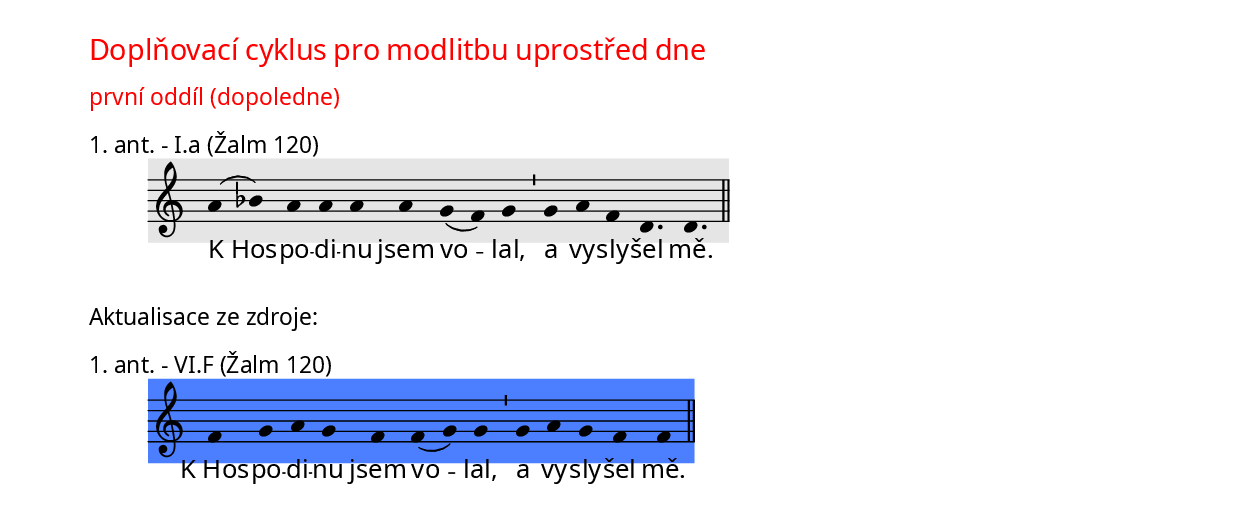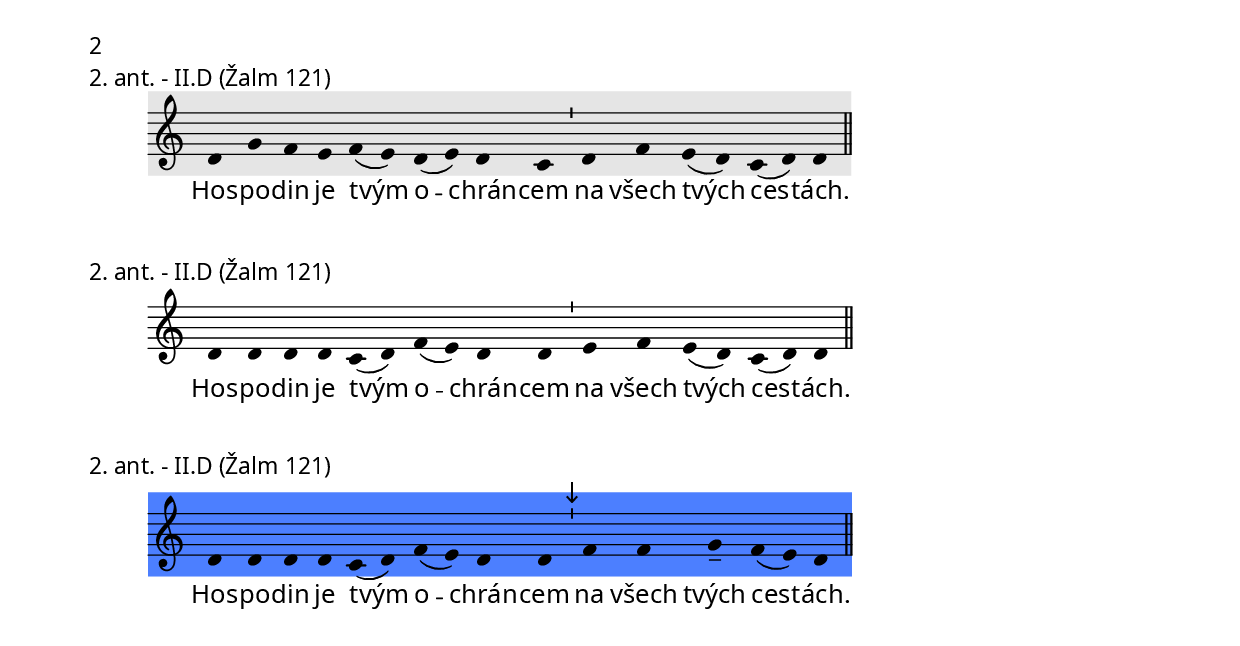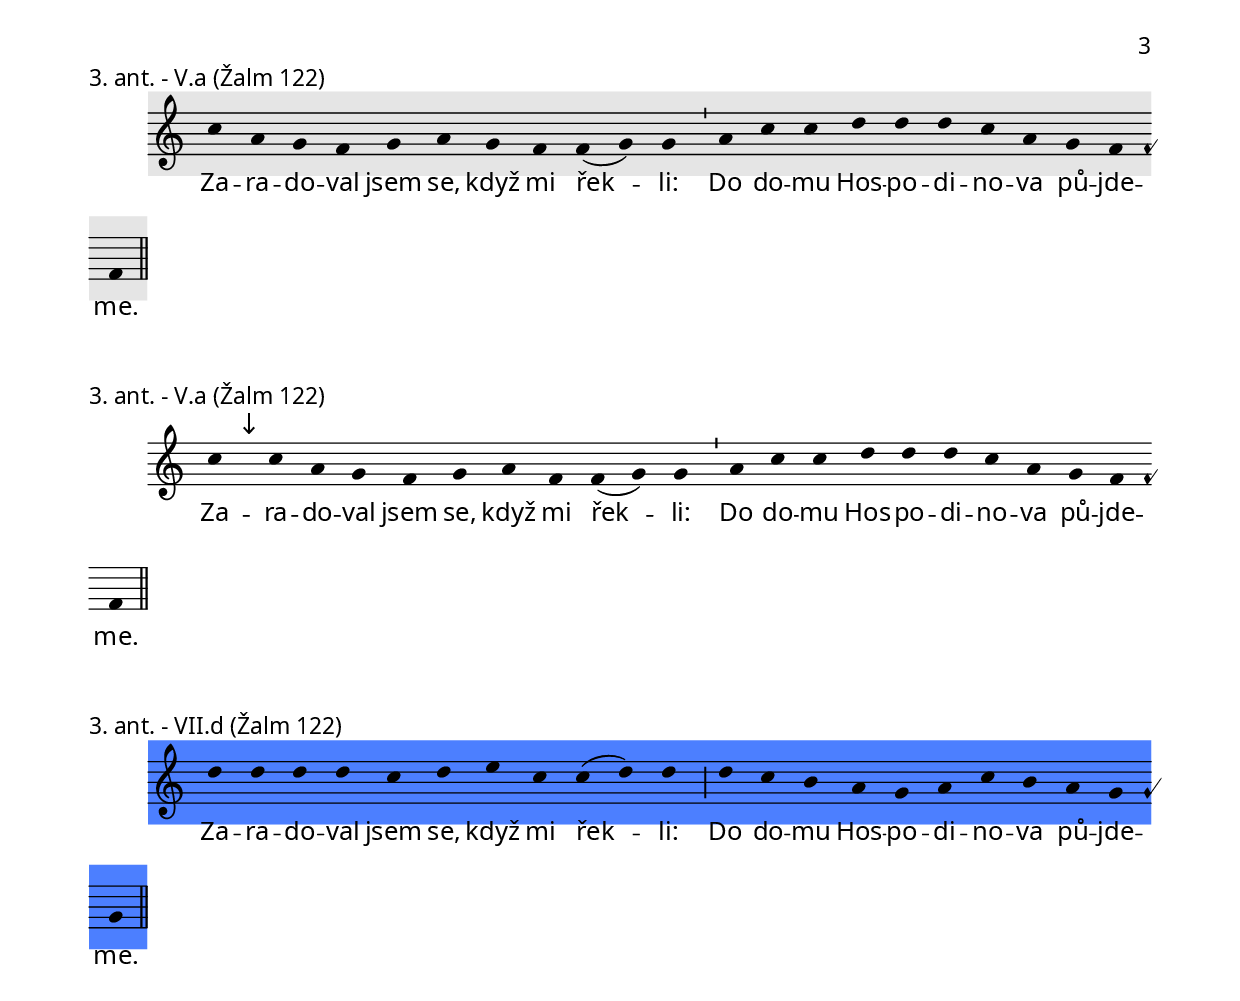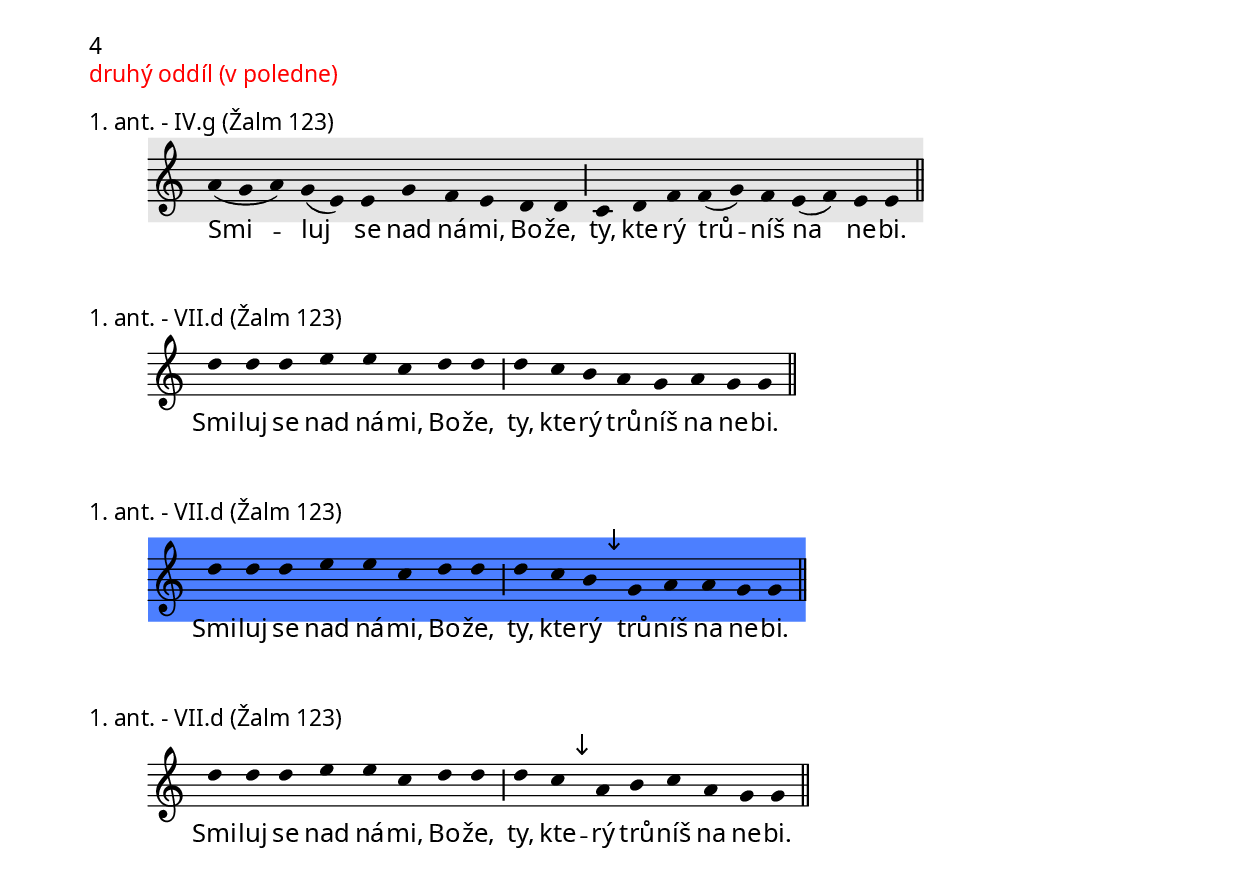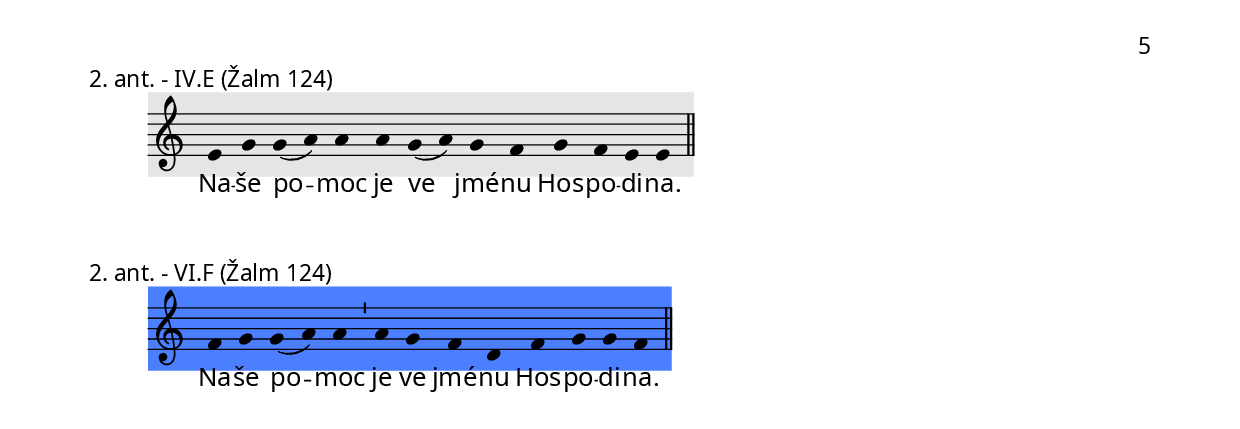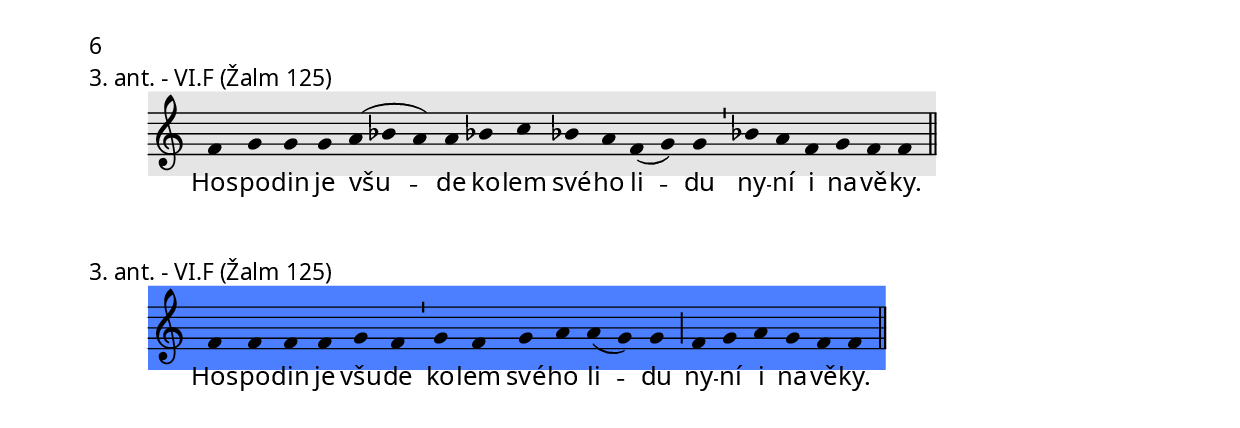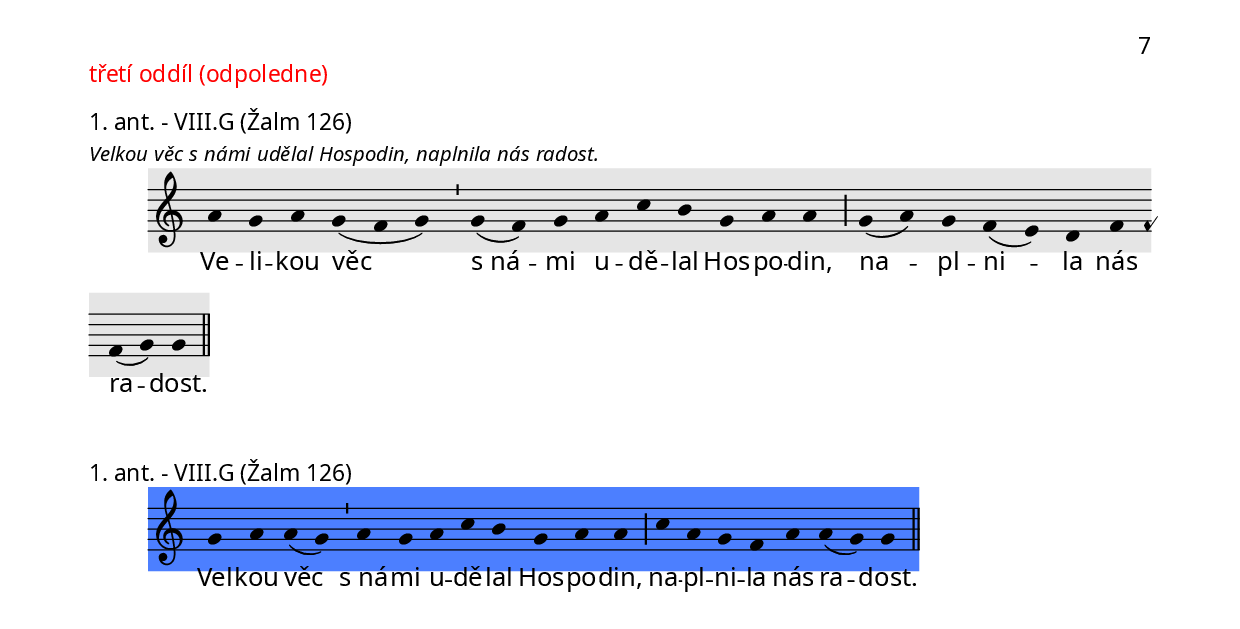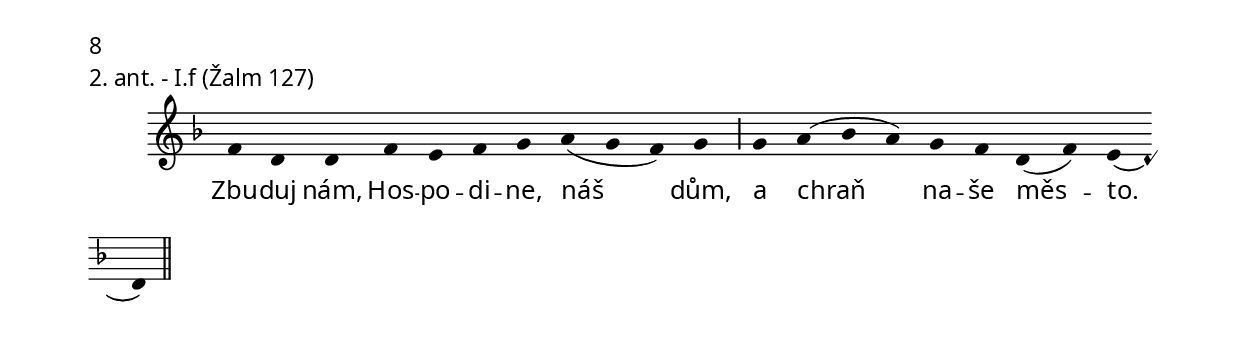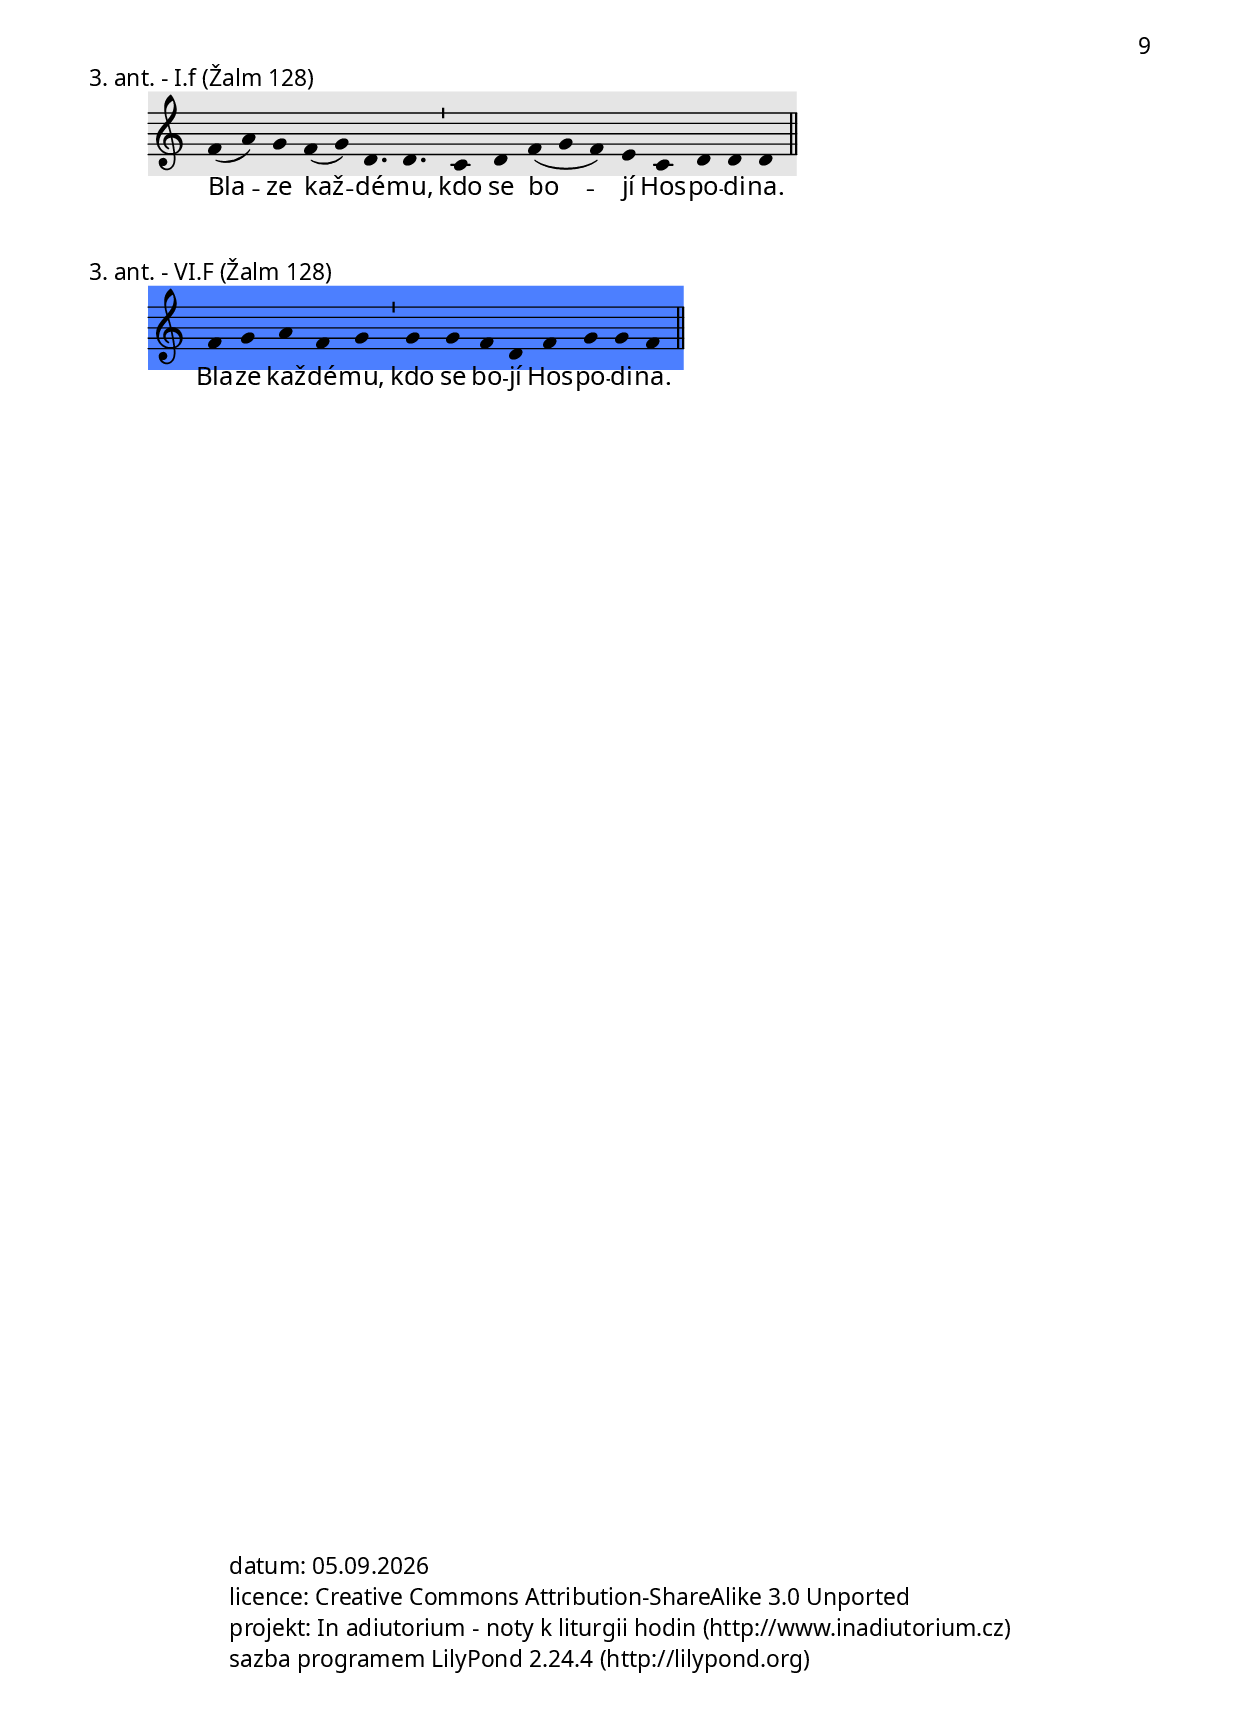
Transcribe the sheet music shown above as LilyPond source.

\include "../spolecne.ly"

\markup {\nadpisDen {Doplňovací cyklus pro modlitbu uprostřed dne}}

\markup {\nadpisHodinka {"první oddíl (dopoledne)"}}

\score {
  \relative c''{
    \zvyraznovacSedy
    \choralniRezim
    a4( bes) a a a a g( f) g \barMin g a f d4. d \barFinalis
  }
  \addlyrics {
    K_Hos -- po -- di -- nu jsem vo -- lal,
    a vy -- sly -- šel mě.
  }
  \header {
    quid = "1. ant."
    modus = "I"
    differentia = "a"
    psalmus = "Žalm 120"
    id = "tercie-ant1"
    fons = "žaltář, pondělí 4.t., up., 3. ant."
    fial = "antifony/tyden4_2pondeli.ly#up-ant3"
    piece = \markup {\sestavTitulek}
  }
}

\markup{Aktualisace ze zdroje:}

\score {
  \relative c' {
    \zvyraznovacModry
    \choralniRezim
    f4 g a g f f( g) g \barMin
    g a g f f \barFinalis
  }
  \addlyrics {
    K_Hos -- po -- di -- nu jsem vo -- lal,
    a vy -- sly -- šel mě.
  }
  \header {
    quid = "1. ant."
    modus = "VI"
    differentia = "F"
    psalmus = "Žalm 120"
    id = "tercie-ant1"
    fons = "žaltář, pondělí 4.t., up., 3. ant."
    fial = "antifony/tyden4_2pondeli.ly#up-ant3"
    piece = \markup {\sestavTitulek}
  }
}

\pageBreak

\score {
  \relative c' {
    \zvyraznovacSedy
    \choralniRezim
    d4 g f e f( e) d( e) d c \barMin
    d f e( d) c( d) d \barFinalis
  }
  \addlyrics {
    Hos -- po -- din je tvým o -- chrán -- cem
    na všech tvých ces -- tách.
  }
  \header {
    quid = "2. ant."
    modus = "II"
    differentia = "D"
    psalmus = "Žalm 121"
    placet = "~"
    id = "tercie-ant2"
    piece = \markup {\sestavTitulek}
  }
}

\score {
  \relative c' {
    \choralniRezim
    d4 d d d c( d) f( e) d d \barMin
    e f e( d) c( d) d \barFinalis
  }
  \addlyrics {
    Hos -- po -- din je tvým o -- chrán -- cem
    na všech tvých ces -- tách.
  }
  \header {
    quid = "2. ant."
    modus = "II"
    differentia = "D"
    psalmus = "Žalm 121"
    id = "tercie-ant2"
    piece = \markup {\sestavTitulek}
  }
}

\score {
  \relative c' {
    \zvyraznovacModry
    \choralniRezim
    d4 d d d c( d) f( e) d d \barMin
    \mark\sipka f f g-- f( e) d \barFinalis
  }
  \addlyrics {
    Hos -- po -- din je tvým o -- chrán -- cem
    na všech tvých ces -- tách.
  }
  \header {
    quid = "2. ant."
    modus = "II"
    differentia = "D"
    psalmus = "Žalm 121"
    id = "tercie-ant2"
    piece = \markup {\sestavTitulek}
  }
}

\pageBreak

\score {
  \relative c'' {
    \zvyraznovacSedy
    \choralniRezim
    c4 a g f g a g f f( g) g \barMin
    a c c d d d c a g f f \barFinalis
  }
  \addlyrics {
    Za -- ra -- do -- val jsem se, když mi řek -- li:
    Do do -- mu Hos -- po -- di -- no -- va pů -- jde -- me.
  }
  \header {
    quid = "3. ant."
    modus = "V"
    differentia = "a"
    psalmus = "Žalm 122"
    placet = "závěr je odpudivý"
    id = "tercie-ant3"
    piece = \markup {\sestavTitulek}
  }
}

\score {
  \relative c'' {
    \choralniRezim
    c4 \mark\sipka c a g f g a f f( g) g \barMin
    a c c d d d c a g f f \barFinalis
  }
  \addlyrics {
    Za -- ra -- do -- val jsem se, když mi řek -- li:
    Do do -- mu Hos -- po -- di -- no -- va pů -- jde -- me.
  }
  \header {
    quid = "3. ant."
    modus = "V"
    differentia = "a"
    psalmus = "Žalm 122"
    id = "tercie-ant3"
    piece = \markup {\sestavTitulek}
  }
}

\score {
  \relative c'' {
    \zvyraznovacModry
    \choralniRezim
    d4 d d d c d e c c( d) d \barMaior
    d c b a g a c b a g g \barFinalis
  }
  \addlyrics {
    Za -- ra -- do -- val jsem se, když mi řek -- li:
    Do do -- mu Hos -- po -- di -- no -- va pů -- jde -- me.
  }
  \header {
    quid = "3. ant."
    modus = "VII"
    differentia = "d"
    psalmus = "Žalm 122"
    id = "tercie-ant3"
    piece = \markup {\sestavTitulek}
  }
}

\pageBreak

\markup {\nadpisHodinka {"druhý oddíl (v poledne)"}}

\score {
  \relative c'' {
    \zvyraznovacSedy
    \choralniRezim
    a4( g a) g( e) e g f e d d \barMaior
    c d f f( g) f e( f) e e \barFinalis
  }
  \addlyrics {
    Smi -- luj se nad ná -- mi, Bo -- že,
    ty, kte -- rý trů -- níš na ne -- bi.
  }
  \header {
    quid = "1. ant."
    modus = "IV"
    differentia = "g"
    psalmus = "Žalm 123"
    id = "sexta-ant1"
    piece = \markup {\sestavTitulek}
  }
}

\score {
  \relative c'' {
    \choralniRezim
    d4 d d e e c d d \barMaior
    d c b a g a g g \barFinalis
  }
  \addlyrics {
    Smi -- luj se nad ná -- mi, Bo -- že,
    ty, kte -- rý trů -- níš na ne -- bi.
  }
  \header {
    quid = "1. ant."
    modus = "VII"
    differentia = "d"
    psalmus = "Žalm 123"
    id = "sexta-ant1"
    piece = \markup {\sestavTitulek}
  }
}

\score {
  \relative c'' {
    \zvyraznovacModry
    \choralniRezim
    d4 d d e e c d d \barMaior
    d c b \mark\sipka g a a g g \barFinalis
  }
  \addlyrics {
    Smi -- luj se nad ná -- mi, Bo -- že,
    ty, kte -- rý trů -- níš na ne -- bi.
  }
  \header {
    quid = "1. ant."
    modus = "VII"
    differentia = "d"
    psalmus = "Žalm 123"
    id = "sexta-ant1"
    piece = \markup {\sestavTitulek}
  }
}

\score {
  \relative c'' {
    \choralniRezim
    d4 d d e e c d d \barMaior
    d c \mark\sipka a b c a g g \barFinalis
  }
  \addlyrics {
    Smi -- luj se nad ná -- mi, Bo -- že,
    ty, kte -- rý trů -- níš na ne -- bi.
  }
  \header {
    quid = "1. ant."
    modus = "VII"
    differentia = "d"
    psalmus = "Žalm 123"
    id = "sexta-ant1"
    piece = \markup {\sestavTitulek}
  }
}

\pageBreak

\score {
  \relative c' {
    \zvyraznovacSedy
    \choralniRezim
    e4 g g( a) a a g( a) g f g f e e \barFinalis
  }
  \addlyrics {
    Na -- še po -- moc je ve jmé -- nu Hos -- po -- di -- na.
  }
  \header {
    quid = "2. ant."
    modus = "IV"
    differentia = "E"
    psalmus = "Žalm 124"
    placet = "převzatý kousek delší antifony pro krátký text dobře nefunguje ani po úpravě závěru"
    id = "sexta-ant2"
    piece = \markup {\sestavTitulek}
  }
}

\score {
  \relative c' {
    \zvyraznovacModry
    \choralniRezim
    f4 g g( a) a \barMin
    a g f d f g g f \barFinalis
  }
  \addlyrics {
    Na -- še po -- moc
    je ve jmé -- nu Hos -- po -- di -- na.
  }
  \header {
    quid = "2. ant."
    modus = "VI"
    differentia = "F"
    psalmus = "Žalm 124"
    id = "sexta-ant2"
    piece = \markup {\sestavTitulek}
  }
}

\pageBreak

\score {
  \relative c' {
    \zvyraznovacSedy
    \choralniRezim
    f4 g g g a( bes a) a
    bes c bes a f( g) g \barMin
    bes a f g f f \barFinalis
  }
  \addlyrics {
    Hos -- po -- din je všu -- de ko -- lem své -- ho li -- du
    ny -- ní i na -- vě -- ky.
  }
  \header {
    quid = "3. ant."
    modus = "VI"
    differentia = "F"
    psalmus = "Žalm 125"
    id = "sexta-ant3"
    fons = "jen začátek podle žaltář, út 3.t., nešp., 1. ant."
    fial = "antifony/tyden3_3utery.ly#ne-ant1?cast"
    piece = \markup {\sestavTitulek}
  }
}

\score {
  \relative c' {
    \zvyraznovacModry
    \choralniRezim
    f4 f f f g f \barMin
    g f g a a( g) g \barMaior
    f g a g f f \barFinalis
  }
  \addlyrics {
    Hos -- po -- din je všu -- de
    ko -- lem své -- ho li -- du
    ny -- ní i na -- vě -- ky.
  }
  \header {
    quid = "3. ant."
    modus = "VI"
    differentia = "F"
    psalmus = "Žalm 125"
    id = "sexta-ant3"
    piece = \markup {\sestavTitulek}
  }
}

\pageBreak

\markup {\nadpisHodinka {"třetí oddíl (odpoledne)"}}

\score {
  \relative c'' {
    \zvyraznovacSedy
    \choralniRezim
    a4 g a g( f g) \barMin g( f) g a c b g a a \barMaior
    g( a) g f( e) d f f( g) g \barFinalis
  }
  \addlyrics {
    Ve -- li -- kou věc s_ná -- mi u -- dě -- lal Hos -- po -- din,
    na -- pl -- ni -- la nás ra -- dost.
  }
  \header {
    textus_approbatus = "Velkou věc s námi udělal Hospodin, naplnila nás radost."
    quid = "1. ant."
    modus = "VIII"
    differentia = "G"
    psalmus = "Žalm 126"
    placet = "lépe"
    id = "nona-ant1"
    piece = \markup {\sestavTitulek}
  }
}

\score {
  \relative c'' {
    \zvyraznovacModry
    \choralniRezim
    g4 a a( g) \barMin
    a g a c b g a a \barMaior
    c a g f a a( g) g \barFinalis
  }
  \addlyrics {
    Vel -- kou věc s_ná -- mi u -- dě -- lal Hos -- po -- din,
    na -- pl -- ni -- la nás ra -- dost.
  }
  \header {
    quid = "1. ant."
    modus = "VIII"
    differentia = "G"
    psalmus = "Žalm 126"
    id = "nona-ant1"
    piece = \markup {\sestavTitulek}
  }
}

\pageBreak

\score {
  \relative c' {
    \key f \major
    \choralniRezim
    f4 d d f e f g a( g f) g \barMaior
    g a( bes a) g f d( f) e( d) \barFinalis
  }
  \addlyrics {
    Zbu -- duj nám, Hos -- po -- di -- ne, náš dům,
    a chraň na -- še měs -- to.
  }
  \header {
    quid = "2. ant."
    modus = "I"
    differentia = "f"
    psalmus = "Žalm 127"
    id = "nona-ant2"
    fons = "žaltář, středa 3. týdne, nešp., 2. ant."
    fial = "antifony/tyden3_4streda.ly#ne-ant2"
    piece = \markup {\sestavTitulek}
  }
}

\pageBreak

\score {
  \relative c' {
    \zvyraznovacSedy
    \choralniRezim
    f4( a) g f( g) d4. d \barMin c4 d f( g f) e c d d d \barFinalis
  }
  \addlyrics {
    Bla -- ze kaž -- dé -- mu,
    kdo se bo -- jí Hos -- po -- di -- na.
  }
  \header {
    quid = "3. ant."
    modus = "I"
    differentia = "f"
    psalmus = "Žalm 128"
    id = "nona-ant3"
    piece = \markup {\sestavTitulek}
  }
}

\score {
  \relative c' {
    \zvyraznovacModry
    \choralniRezim
    f4 g a f g \barMin
    g g f d f g g f \barFinalis
  }
  \addlyrics {
    Bla -- ze kaž -- dé -- mu,
    kdo se bo -- jí Hos -- po -- di -- na.
  }
  \header {
    quid = "3. ant."
    modus = "VI"
    differentia = "F"
    psalmus = "Žalm 128"
    id = "nona-ant3"
    piece = \markup {\sestavTitulek}
  }
}
